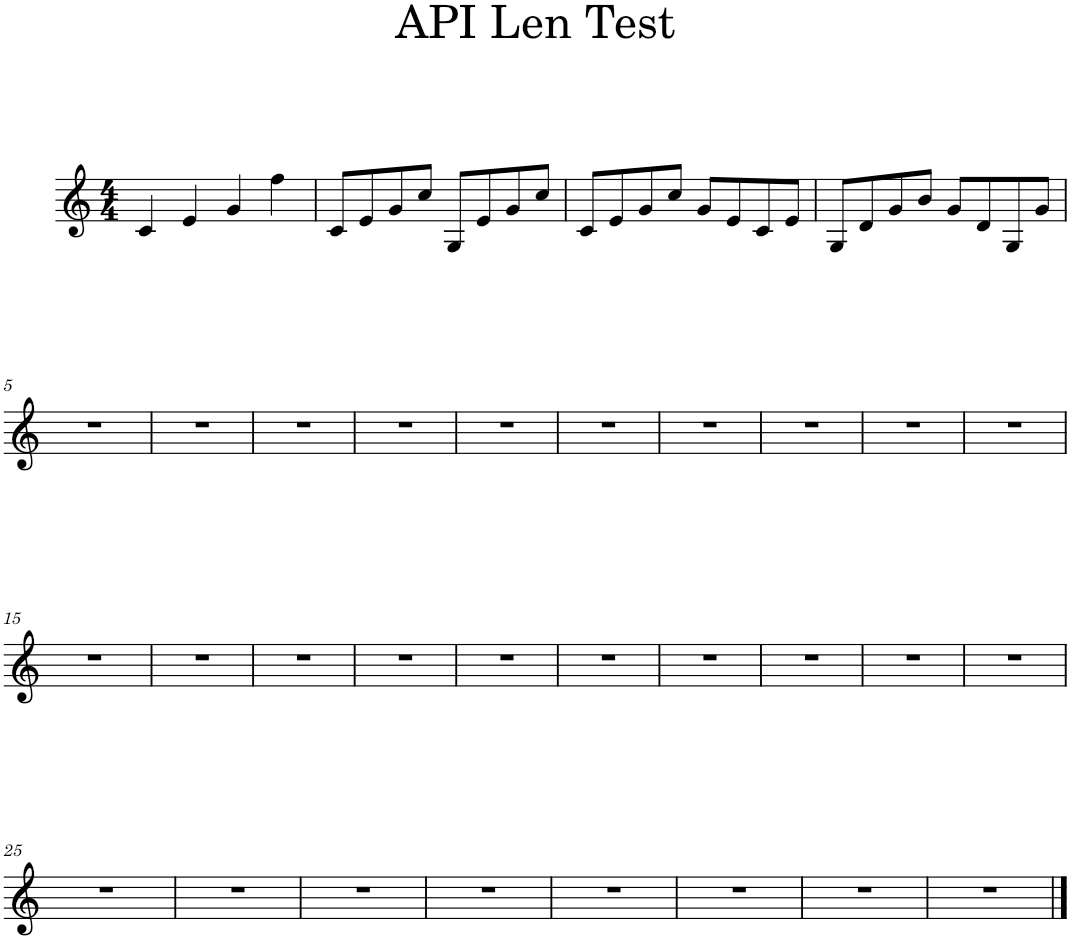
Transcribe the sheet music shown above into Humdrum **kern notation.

**kern
*part1
*staff1
*I"Piano
*I'Pno.
*clefG2
*k[]
*M4/4
=1
4c/
4e/
4g/
4ff\
=2
8c/L
8e/
8g/
8cc/J
8G/L
8e/
8g/
8cc/J
=3
8c/L
8e/
8g/
8cc/J
8g/L
8e/
8c/
8e/J
=4
8G/L
8d/
8g/
8b/J
8g/L
8d/
8G/
8g/J
!!LO:LB:g=z
=5
1r
=6
1r
=7
1r
=8
1r
=9
1r
=10
1r
=11
1r
=12
1r
=13
1r
=14
1r
!!LO:LB:g=z
=15
1r
=16
1r
=17
1r
=18
1r
=19
1r
=20
1r
=21
1r
=22
1r
=23
1r
=24
1r
!!LO:LB:g=z
=25
1r
=26
1r
=27
1r
=28
1r
=29
1r
=30
1r
=31
1r
=32
1r
==
*-
